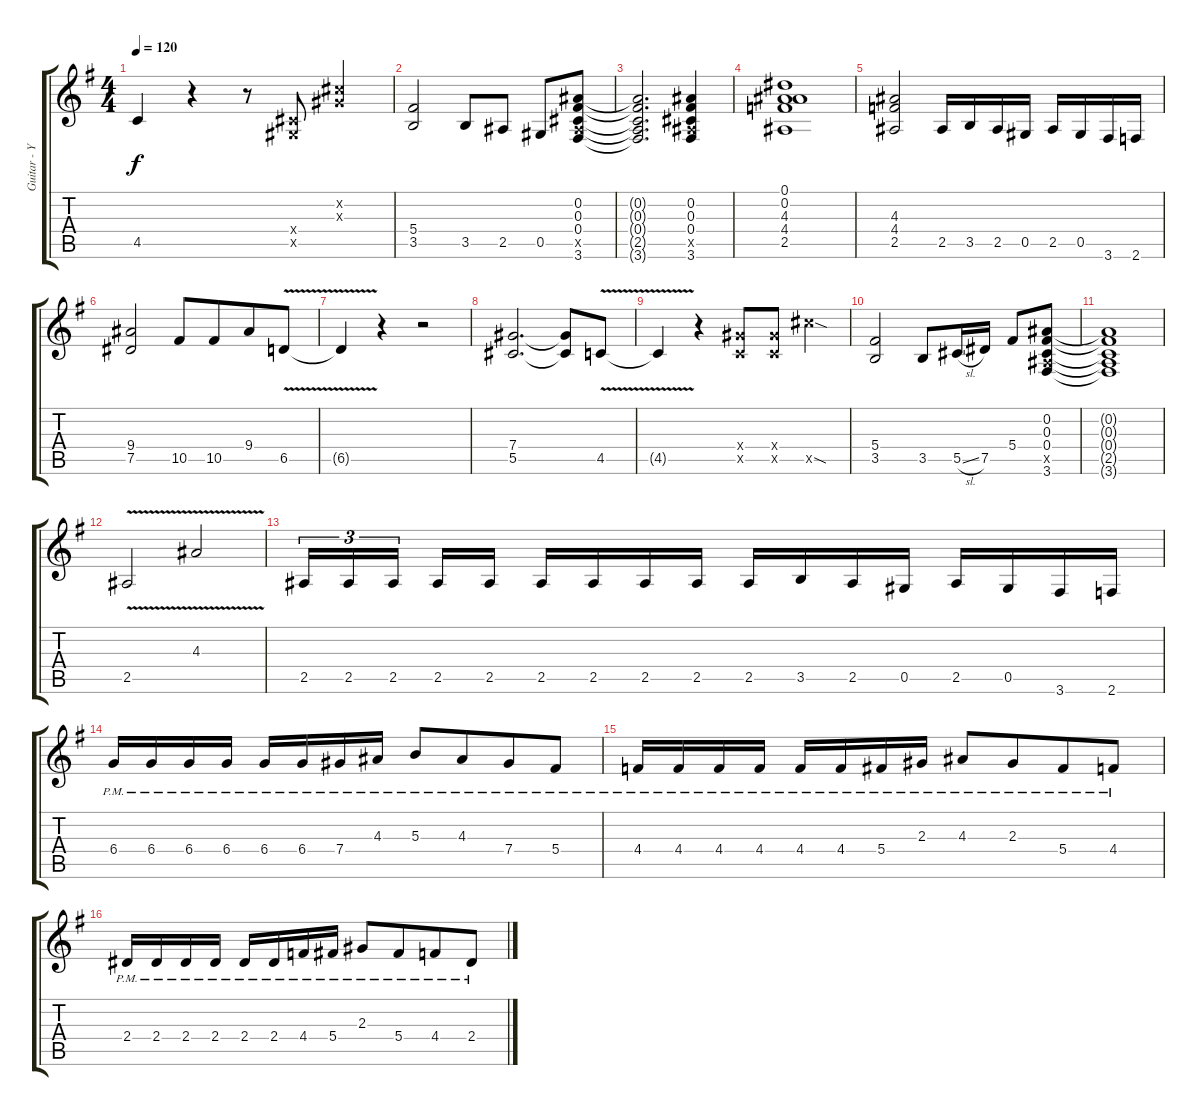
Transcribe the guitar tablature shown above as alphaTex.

\track ("Guitar - Yngwie J. Malmsteen" "Guitar - Y") {instrument overdrivenguitar}
\staff {score tabs}
\tuning (Eb4 Bb3 Gb3 Db3 Ab2 Eb2) {hide}
\ts (4 4)
\tempo 120
\clef g2
\ks eminor
4.5{t}.4{dy f} r.4 r.8 (0.4{x} 0.5{x}).8 (3.2{x} 2.3{x}).4 |
(5.4 3.5).2 3.5.8 2.5.8 0.5.8 (0.2 0.3 0.4 2.5{x} 3.6).8 |
(0.2{t} 0.3{t} 0.4{t} 2.5{t} 3.6{t}).2{d} (0.2 0.3 0.4 2.5{x} 3.6).4 |
(0.1 0.2 4.3 4.4 2.5).1 |
(4.3 4.4 2.5).2 2.5.16 3.5.16 2.5.16 0.5.16 2.5.16 0.5.16 3.6.16 2.6.16 |
(9.4 7.5).2 10.5.8 10.5.8{beam merge} 9.4.8 6.5{v}.8 |
6.5{t}.4 r.4 r.2 |
(7.4 5.5).2{d} (7.4{t} 5.5{t}).8 4.5{v}.8 |
4.5{t}.4 r.4 (7.4{x} 4.5{x}).8 (7.4{x} 4.5{x}).8 17.5{sod x}.4 |
(5.4 3.5).2 3.5.8 5.5{sl}.16 7.5.16 5.4.8 (0.2 0.3 0.4 2.5{x} 3.6).8 |
(0.2{t} 0.3{t} 0.4{t} 2.5{t} 3.6{t}).1 |
2.5{v}.2 4.3{v}.2 |
2.5.16{tu (3 2)} 2.5.16{tu (3 2)} 2.5.16{tu (3 2) beam splitsecondary} 2.5.16 2.5.16 2.5.16 2.5.16 2.5.16 2.5.16 2.5.16 3.5.16 2.5.16 0.5.16 2.5.16 0.5.16 3.6.16 2.6.16 |
6.4{pm}.16 6.4{pm}.16 6.4{pm}.16 6.4{pm}.16 6.4{pm}.16 6.4{pm}.16 7.4{pm}.16 4.3{pm}.16 5.3{pm}.8 4.3{pm}.8{beam merge} 7.4{pm}.8 5.4{pm}.8 |
4.4{pm}.16 4.4{pm}.16 4.4{pm}.16 4.4{pm}.16 4.4{pm}.16 4.4{pm}.16 5.4{pm}.16 2.3{pm}.16 4.3{pm}.8 2.3{pm}.8{beam merge} 5.4{pm}.8 4.4{pm}.8 |
2.4{pm}.16 2.4{pm}.16 2.4{pm}.16 2.4{pm}.16 2.4{pm}.16 2.4{pm}.16 4.4{pm}.16 5.4{pm}.16 2.3{pm}.8 5.4{pm}.8{beam merge} 4.4{pm}.8 2.4{pm}.8
